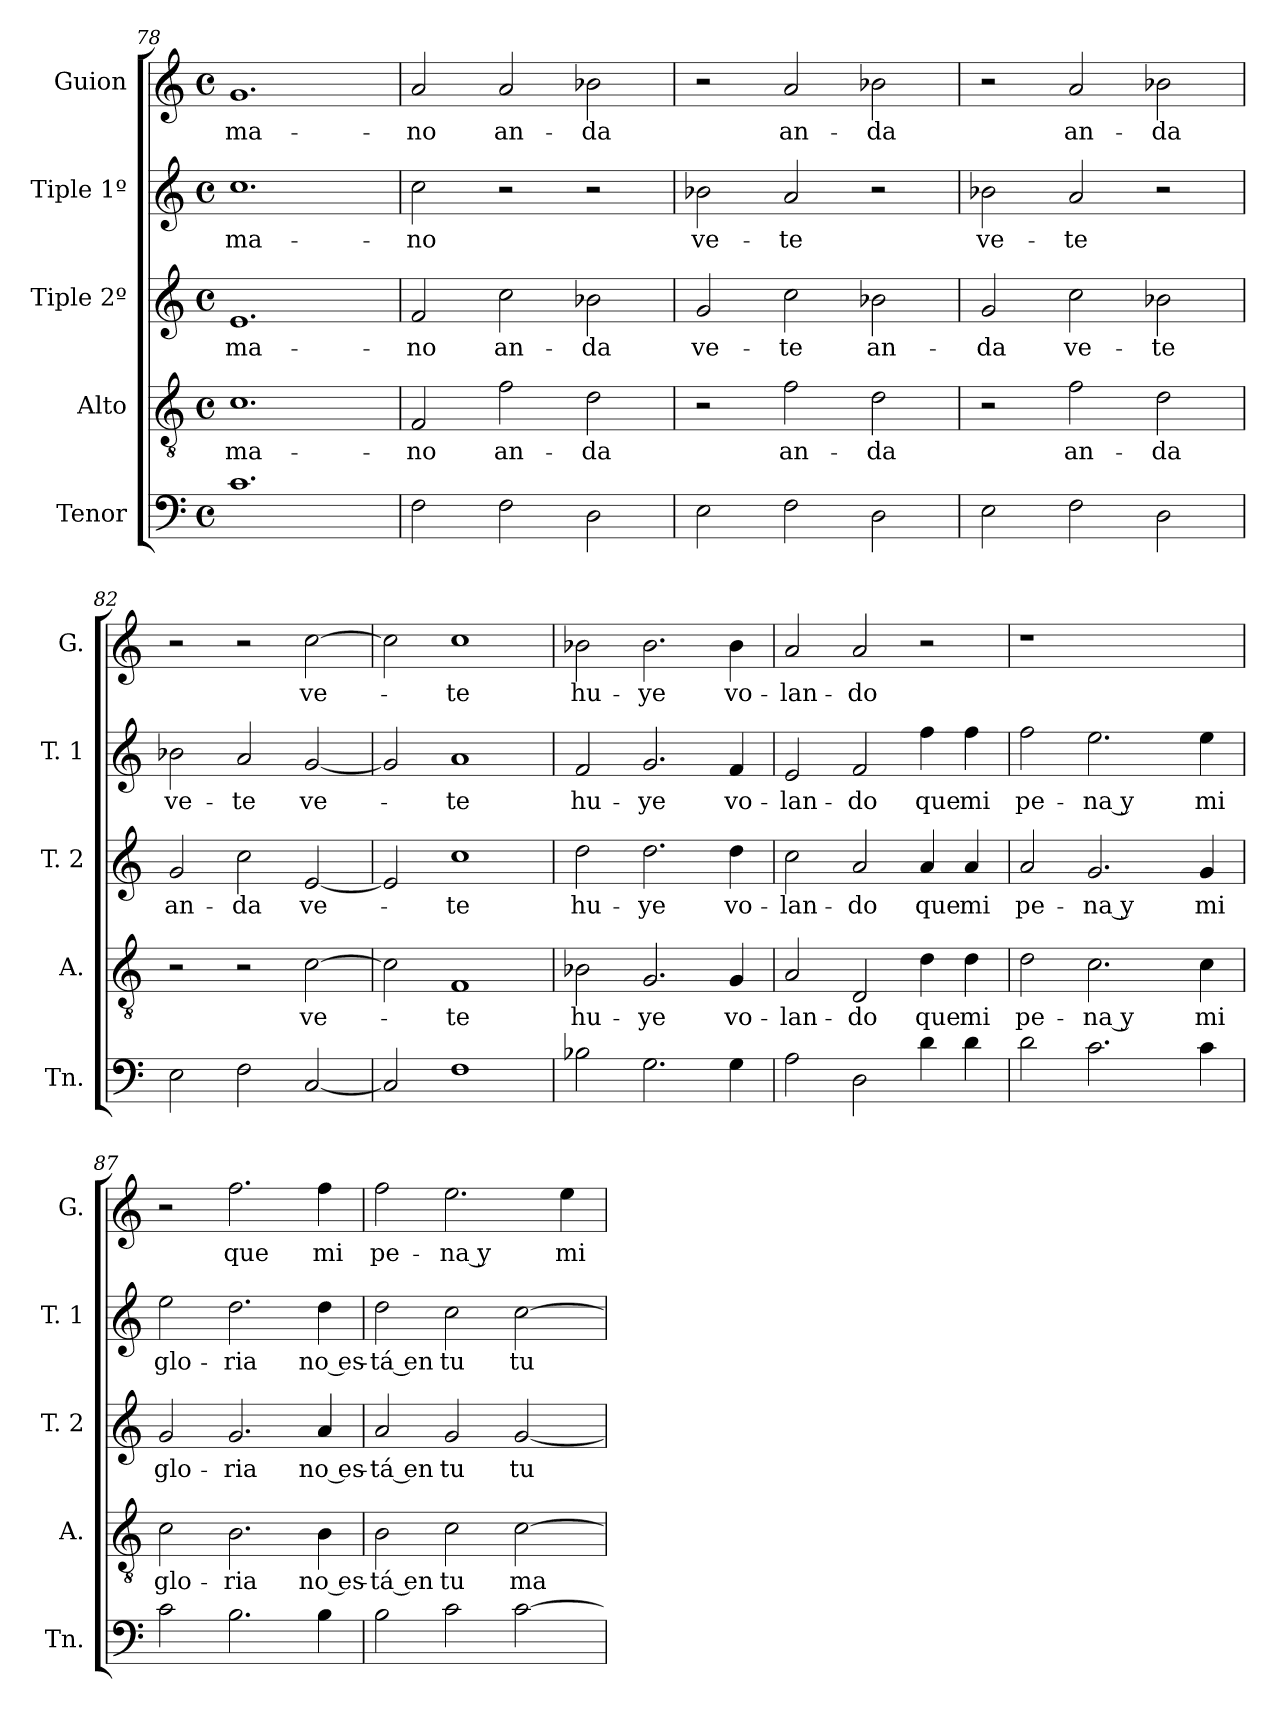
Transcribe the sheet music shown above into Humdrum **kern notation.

**kern	**kern	**text	**kern	**text	**kern	**text	**kern	**text
*part5	*part4	*part4	*part3	*part3	*part2	*part2	*part1	*part1
*staff5	*staff4	*staff4	*staff3	*staff3	*staff2	*staff2	*staff1	*staff1
*I"Tenor	*I"Alto	*	*I"Tiple 2º	*	*I"Tiple 1º	*	*I"Guion	*
*I'Tn.	*I'A.	*	*I'T. 2	*	*I'T. 1	*	*I'G.	*
*clefF4	*clefGv2	*	*clefG2	*	*clefG2	*	*clefG2	*
*M4/4	*M4/4	*	*M4/4	*	*M4/4	*	*M4/4	*
*met(c)	*met(c)	*	*met(c)	*	*met(c)	*	*met(c)	*
=78	=78	=78	=78	=78	=78	=78	=78	=78
1.c	1.c	ma-	1.e	ma-	1.cc	ma-	1.g	ma-
=79	=79	=79	=79	=79	=79	=79	=79	=79
2F	2F	-no	2f	-no	2cc	-no	2a	-no
2F	2f	an-	2cc	an-	2r	.	2a	an-
2D	2d	-da	2b-X	-da	2r	.	2b-X	-da
=80	=80	=80	=80	=80	=80	=80	=80	=80
2E	2r	.	2g	ve-	2b-X	ve-	2r	.
2F	2f	an-	2cc	-te	2a	-te	2a	an-
2D	2d	-da	2b-X	an-	2r	.	2b-X	-da
=81	=81	=81	=81	=81	=81	=81	=81	=81
2E	2r	.	2g	-da	2b-X	ve-	2r	.
2F	2f	an-	2cc	ve-	2a	-te	2a	an-
2D	2d	-da	2b-X	-te	2r	.	2b-X	-da
=82	=82	=82	=82	=82	=82	=82	=82	=82
2E	2r	.	2g	an-	2b-X	ve-	2r	.
2F	2r	.	2cc	-da	2a	-te	2r	.
[2C	[2c	-ve-	[2e	ve-	[2g	ve-	[2cc	ve-
=83	=83	=83	=83	=83	=83	=83	=83	=83
2C]	2c]	.	2e]	.	2g]	.	2cc]	.
1F	1F	-te	1cc	-te	1a	-te	1cc	-te
=84	=84	=84	=84	=84	=84	=84	=84	=84
2B-X	2B-X	hu-	2dd	hu-	2f	hu-	2b-X	hu-
2.G	2.G	-ye	2.dd	-ye	2.g	-ye	2.b-	-ye
4G	4G	vo-	4dd	vo-	4f	vo-	4b-	vo-
=85	=85	=85	=85	=85	=85	=85	=85	=85
2A	2A	-lan-	2cc	-lan-	2e	-lan-	2a	-lan-
2D	2D	-do	2a	-do	2f	-do	2a	-do
4d	4d	que	4a	que	4ff	que	2r	.
4d	4d	mi	4a	mi	4ff	mi	.	.
=86	=86	=86	=86	=86	=86	=86	=86	=86
2d	2d	pe-	2a	pe-	2ff	pe-	1r	.
2.c	2.c	-na y	2.g	-na y	2.ee	-na y	.	.
.	.	.	.	.	.	.	2ryy	.
4c	4c	mi	4g	mi	4ee	mi	.	.
=87	=87	=87	=87	=87	=87	=87	=87	=87
2c	2c	glo-	2g	glo-	2ee	glo-	2r	.
2.B	2.B	-ria	2.g	-ria	2.dd	-ria	2.ff	que
4B	4B	no es-	4a	no es-	4dd	no es-	4ff	mi
=88	=88	=88	=88	=88	=88	=88	=88	=88
2B	2B	-tá en	2a	-tá en	2dd	-tá en	2ff	pe-
2c	2c	tu	2g	tu	2cc	tu	2.ee	-na y
[2c	[2c	ma-	[2g	tu	[2cc	tu	.	.
.	.	.	.	.	.	.	4ee	mi
=	=	=	=	=	=	=	=	=
*-	*-	*-	*-	*-	*-	*-	*-	*-
